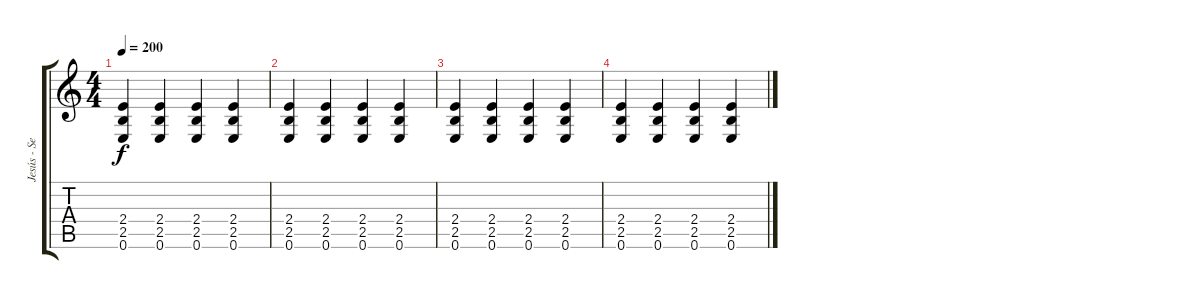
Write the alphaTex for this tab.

\track ("Jesús - Segunda Guitarra" "Jesús - Se") {instrument overdrivenguitar}
\staff {score tabs}
\tuning (E4 B3 G3 D3 A2 E2) {hide}
\ts (4 4)
\tempo 200
\clef g2
\ks c
(2.4 2.5 0.6).4{dy f} (2.4 2.5 0.6).4 (2.4 2.5 0.6).4 (2.4 2.5 0.6).4 |
(2.4 2.5 0.6).4 (2.4 2.5 0.6).4 (2.4 2.5 0.6).4 (2.4 2.5 0.6).4 |
(2.4 2.5 0.6).4 (2.4 2.5 0.6).4 (2.4 2.5 0.6).4 (2.4 2.5 0.6).4 |
(2.4 2.5 0.6).4 (2.4 2.5 0.6).4 (2.4 2.5 0.6).4 (2.4 2.5 0.6).4
